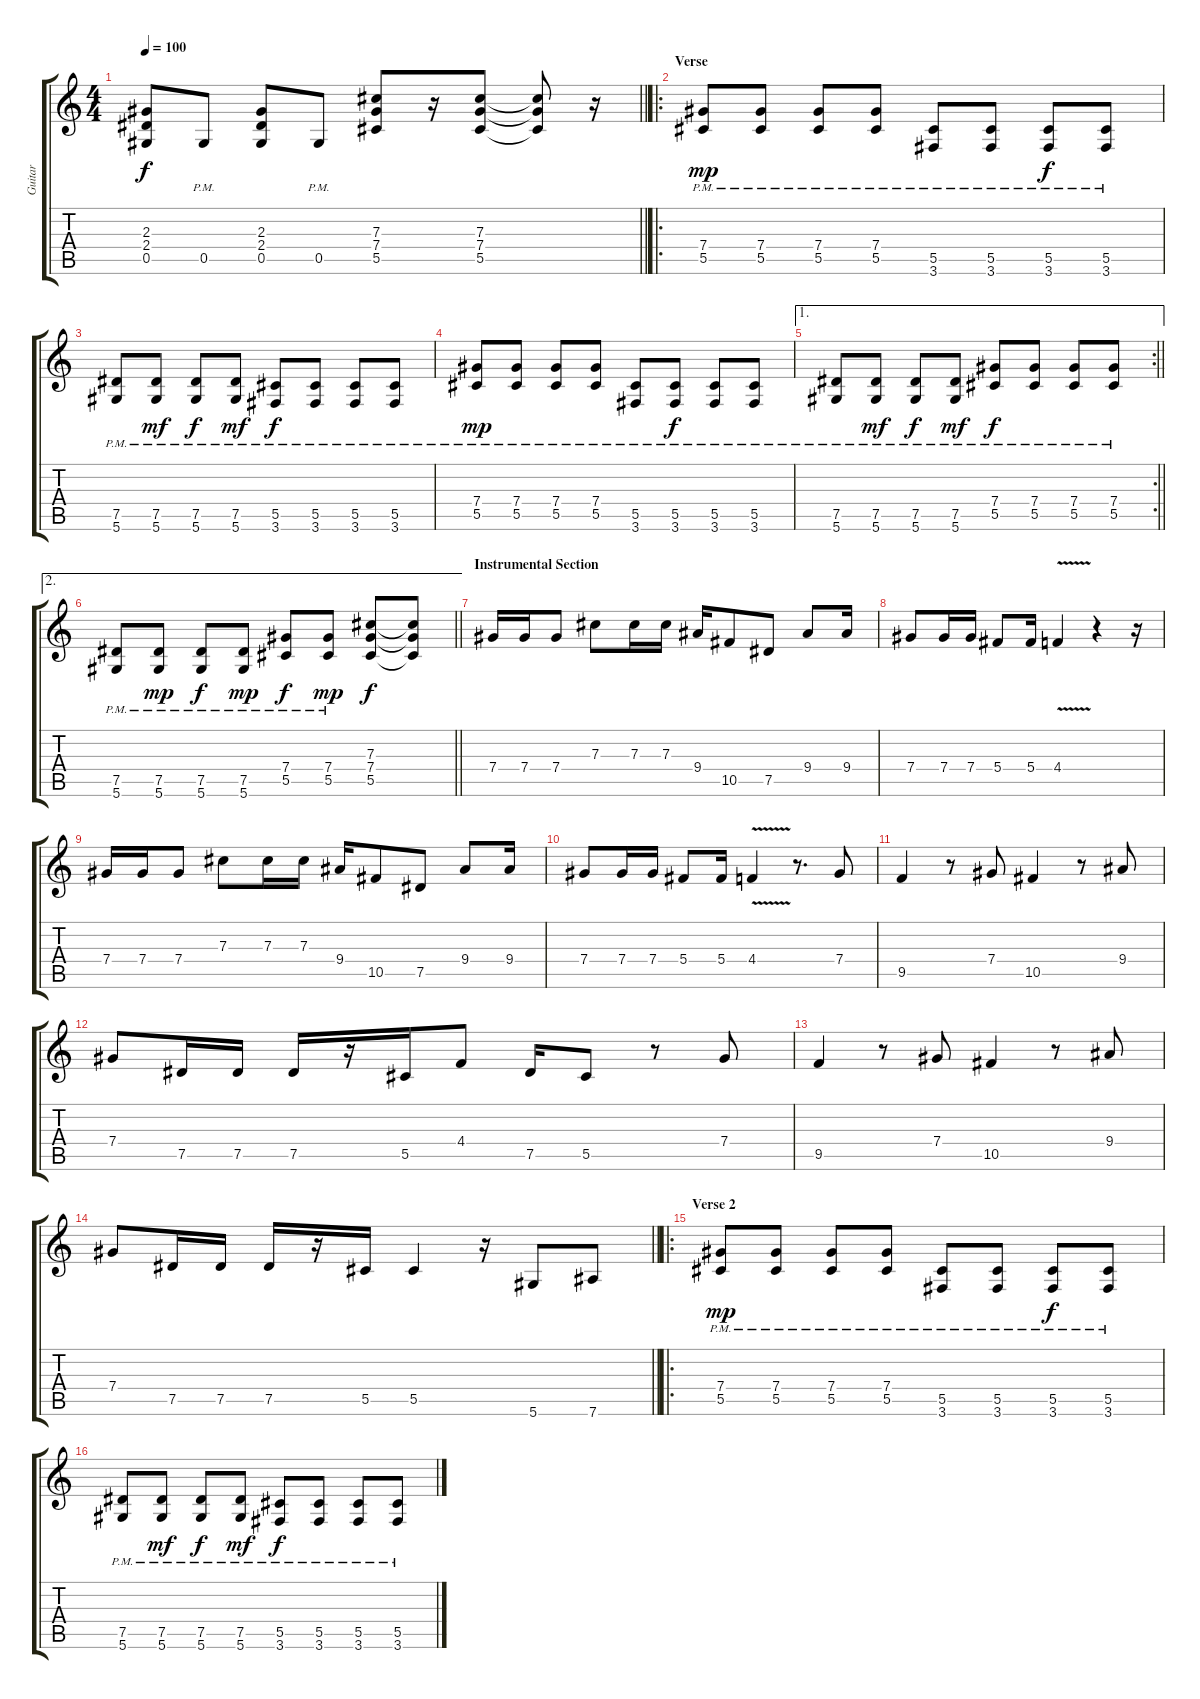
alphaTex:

\track ("Guitar" "Guitar") {instrument distortionguitar}
\staff {score tabs}
\tuning (Eb4 Bb3 Gb3 Db3 Ab2 Eb2) {hide}
\ts (4 4)
\tempo 100
\clef g2
\barLineRight lightlight
\ks c
(2.3 2.4 0.5).8{dy f} 0.5{pm}.8 (2.3 2.4 0.5).8 0.5{pm}.8 (7.3 7.4 5.5).8 r.16 (7.3 7.4 5.5).8 (7.3{t} 7.4{t} 5.5{t}).8 r.16 |
\ro
\section ("" "Verse")
(7.4{pm} 5.5{pm}).8{dy mp} (7.4{pm} 5.5{pm}).8 (7.4{pm} 5.5{pm}).8 (7.4{pm} 5.5{pm}).8 (5.5{pm} 3.6{pm}).8 (5.5{pm} 3.6{pm}).8 (5.5{pm} 3.6{pm}).8{dy f} (5.5{pm} 3.6{pm}).8 |
(7.5{pm} 5.6{pm}).8 (7.5{pm} 5.6{pm}).8{dy mf} (7.5{pm} 5.6{pm}).8{dy f} (7.5{pm} 5.6{pm}).8{dy mf} (5.5{pm} 3.6{pm}).8{dy f} (5.5{pm} 3.6{pm}).8 (5.5{pm} 3.6{pm}).8 (5.5{pm} 3.6{pm}).8 |
(7.4{pm} 5.5{pm}).8{dy mp} (7.4{pm} 5.5{pm}).8 (7.4{pm} 5.5{pm}).8 (7.4{pm} 5.5{pm}).8 (5.5{pm} 3.6{pm}).8 (5.5{pm} 3.6{pm}).8{dy f} (5.5{pm} 3.6{pm}).8 (5.5{pm} 3.6{pm}).8 |
\ae 1
\rc 2
\barLineRight lightlight
(7.5{pm} 5.6{pm}).8 (7.5{pm} 5.6{pm}).8{dy mf} (7.5{pm} 5.6{pm}).8{dy f} (7.5{pm} 5.6{pm}).8{dy mf} (7.4{pm} 5.5{pm}).8{dy f} (7.4{pm} 5.5{pm}).8 (7.4{pm} 5.5{pm}).8 (7.4{pm} 5.5{pm}).8 |
\ae 2
\barLineRight lightlight
(7.5{pm} 5.6{pm}).8 (7.5{pm} 5.6{pm}).8{dy mp} (7.5{pm} 5.6{pm}).8{dy f} (7.5{pm} 5.6{pm}).8{dy mp} (7.4{pm} 5.5{pm}).8{dy f} (7.4{pm} 5.5{pm}).8{dy mp} (7.3 7.4 5.5).8{dy f} (7.3{t} 7.4{t} 5.5{t}).8 |
\section ("" "Instrumental Section")
7.4.16 7.4.16 7.4.8 7.3.8 7.3.16 7.3.16 9.4.16 10.5.8 7.5.8 9.4.8 9.4.16 |
7.4.8 7.4.16 7.4.16 5.4.8 5.4.16 4.4{v}.4 r.4 r.16 |
7.4.16 7.4.16 7.4.8 7.3.8 7.3.16 7.3.16 9.4.16 10.5.8 7.5.8 9.4.8 9.4.16 |
7.4.8 7.4.16 7.4.16 5.4.8 5.4.16 4.4{v}.4 r.8{d} 7.4.8 |
9.5.4 r.8 7.4.8 10.5.4 r.8 9.4.8 |
7.4.8 7.5.16 7.5.16 7.5.16 r.16 5.5.16 4.4.8 7.5.16 5.5.8 r.8 7.4.8 |
9.5.4 r.8 7.4.8 10.5.4 r.8 9.4.8 |
\barLineRight lightlight
7.4.8 7.5.16 7.5.16 7.5.16 r.16 5.5.16 5.5.4 r.16 5.6.8 7.6.8 |
\ro
\section ("" "Verse 2")
(7.4{pm} 5.5{pm}).8{dy mp} (7.4{pm} 5.5{pm}).8 (7.4{pm} 5.5{pm}).8 (7.4{pm} 5.5{pm}).8 (5.5{pm} 3.6{pm}).8 (5.5{pm} 3.6{pm}).8 (5.5{pm} 3.6{pm}).8{dy f} (5.5{pm} 3.6{pm}).8 |
(7.5{pm} 5.6{pm}).8 (7.5{pm} 5.6{pm}).8{dy mf} (7.5{pm} 5.6{pm}).8{dy f} (7.5{pm} 5.6{pm}).8{dy mf} (5.5{pm} 3.6{pm}).8{dy f} (5.5{pm} 3.6{pm}).8 (5.5{pm} 3.6{pm}).8 (5.5{pm} 3.6{pm}).8
